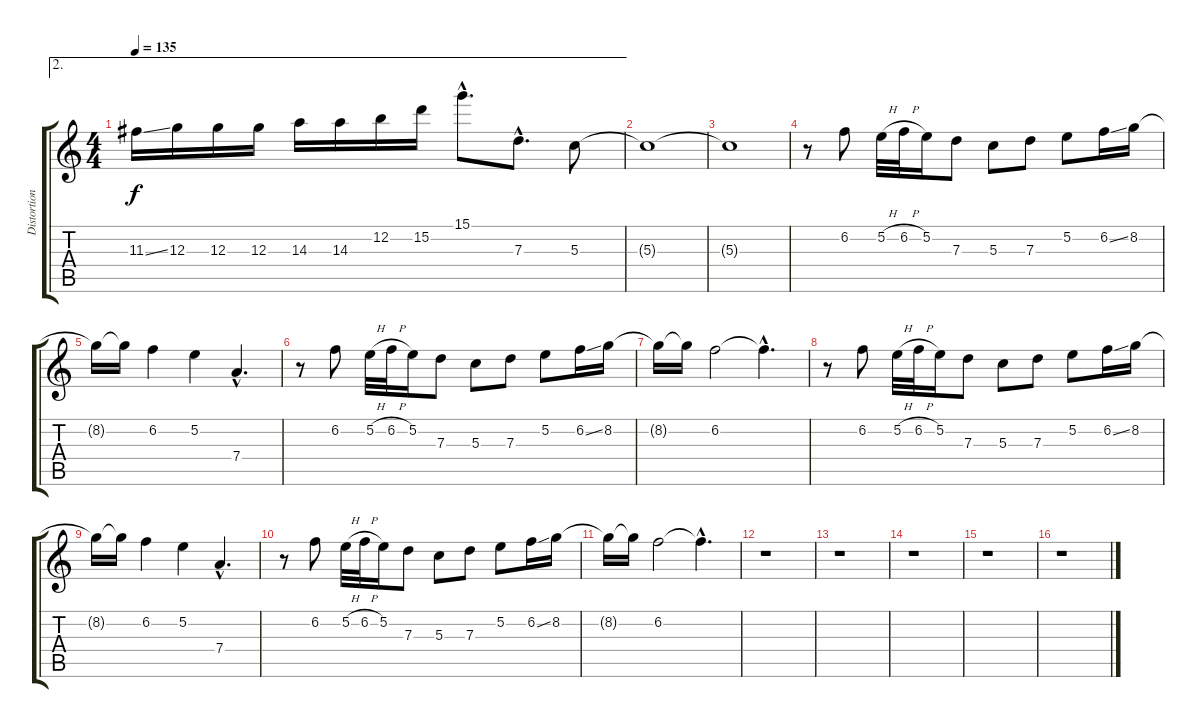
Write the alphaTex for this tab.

\track ("Distortion Guitar" "Distortion") {instrument overdrivenguitar}
\staff {score tabs}
\tuning (E4 B3 G3 D3 A2 E2) {hide}
\ae 2
\ts (4 4)
\tempo 135
\clef g2
\ks c
11.3{ss}.16{dy f} 12.3.16 12.3.16 12.3.16 14.3.16 14.3.16 12.2.16 15.2.16 15.1{hac}.8{d} 7.3{hac}.8{d} 5.3.8 |
5.3{t}.1 |
5.3{t}.1 |
r.8 6.2.8 5.2{h}.32 6.2{h}.32 5.2.16 7.3.8 5.3.8 7.3.8 5.2.8 6.2{ss}.16 8.2.16 |
8.2{t}.16 8.2{t}.16 6.2.4 5.2.4 7.4{hac}.4{d} |
r.8 6.2.8 5.2{h}.32 6.2{h}.32 5.2.16 7.3.8 5.3.8 7.3.8 5.2.8 6.2{ss}.16 8.2.16 |
8.2{t}.16 8.2{t}.16 6.2.2 6.2{hac t}.4{d} |
r.8 6.2.8 5.2{h}.32 6.2{h}.32 5.2.16 7.3.8 5.3.8 7.3.8 5.2.8 6.2{ss}.16 8.2.16 |
8.2{t}.16 8.2{t}.16 6.2.4 5.2.4 7.4{hac}.4{d} |
r.8 6.2.8 5.2{h}.32 6.2{h}.32 5.2.16 7.3.8 5.3.8 7.3.8 5.2.8 6.2{ss}.16 8.2.16 |
8.2{t}.16 8.2{t}.16 6.2.2 6.2{hac t}.4{d} |
r.1 |
r.1 |
r.1 |
r.1 |
r.1
